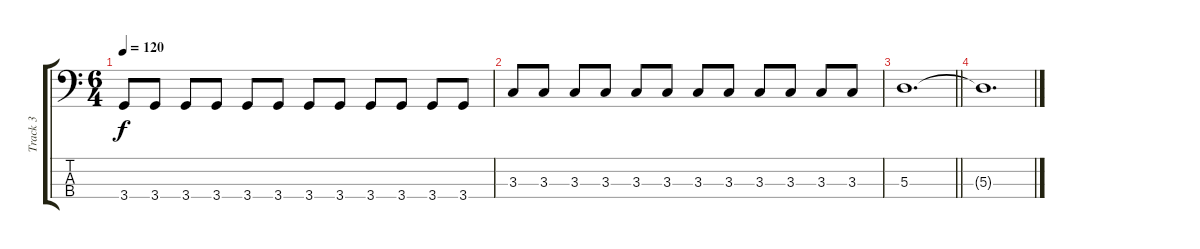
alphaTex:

\track ("Track 3" "Track 3") {instrument electricbassfinger}
\staff {score tabs}
\tuning (G2 D2 A1 E1) {hide}
\ts (6 4)
\tempo 120
\clef f4
\ks c
3.4.8{dy f} 3.4.8 3.4.8 3.4.8 3.4.8 3.4.8 3.4.8 3.4.8 3.4.8 3.4.8 3.4.8 3.4.8 |
3.3.8 3.3.8 3.3.8 3.3.8 3.3.8 3.3.8 3.3.8 3.3.8 3.3.8 3.3.8 3.3.8 3.3.8 |
\barLineRight lightlight
5.3.1{d} |
5.3{t}.1{d}
